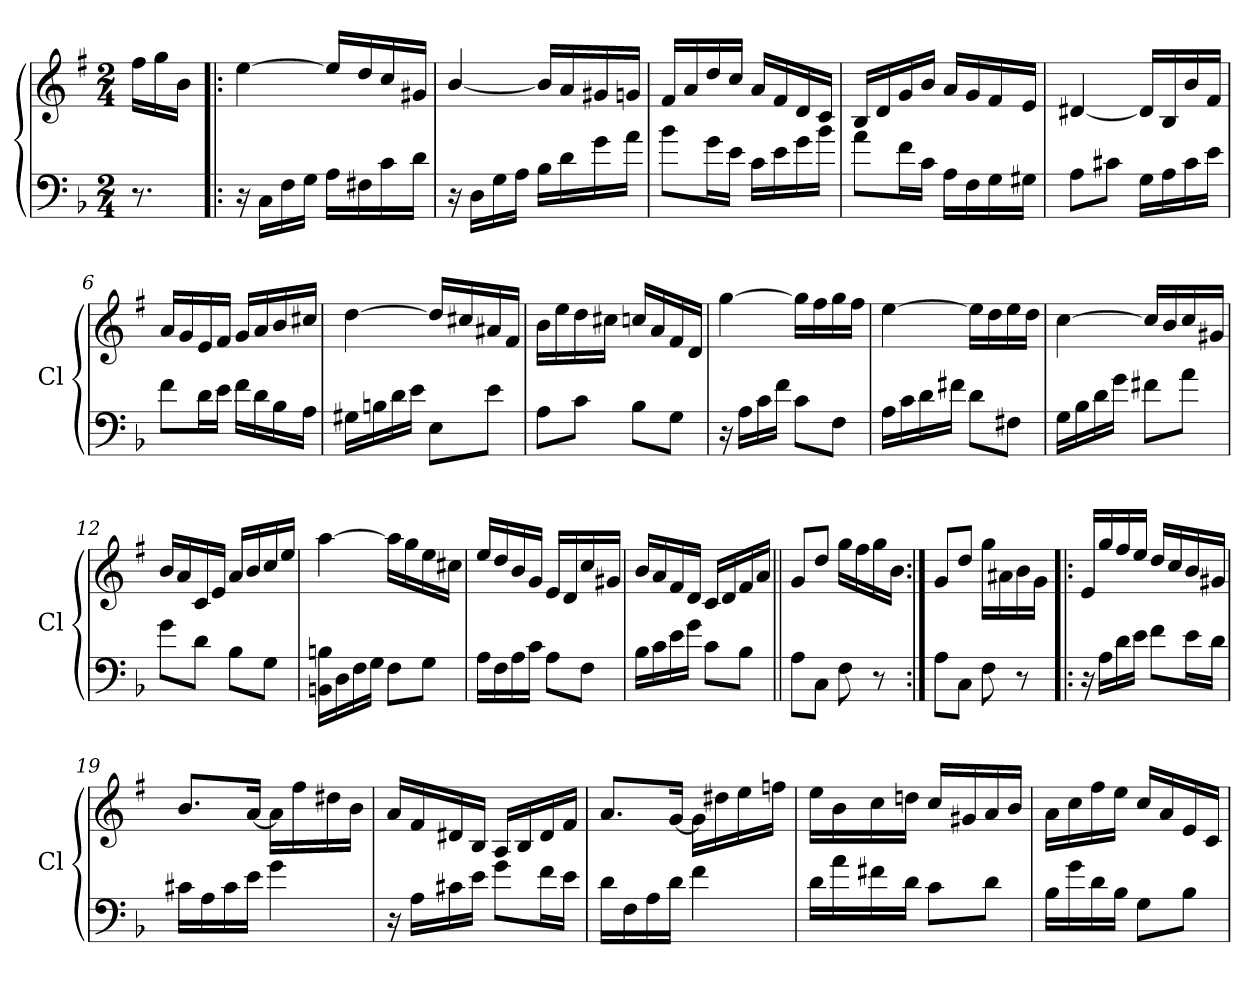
**kern	**kern
*part2	*part1
*staff2	*staff1
*	*I'Cl
*clefF4	*clefG2
*	*ITrd1c2
*k[b-]	*k[b-]
*F:	*F:
*M2/4	*M2/4
=	=
8.r	16ee\LL
.	16ff\
.	16a\JJ
=1!|:	=1!|:
16r	[>4dd\
16C\LL	.
16F\	.
16G\JJ	.
16A\LL	16dd/LL]
16F#\	16cc/
16c\	16b-/
16d\JJ	16f#X/JJ
=2	=2
16r	[<4a/
16D\LL	.
16G\	.
16A\JJ	.
16B-\LL	16a/LL]
16d\	16g/
16g\	16f#X/
16a\JJ	16fn/JJ
=3	=3
8b-\L	16e/LL
.	16g/
16g\L	16cc/
16e\JJ	16b-/JJ
16c\LL	16g/LL
16e\	16e/
16g\	16c/
16b-\JJ	16B-/JJ
=4	=4
8a\L	16A/LL
.	16c/
16f\L	16f/
16c\JJ	16a/JJ
16A\LL	16g/LL
16F\	16f/
16G\	16e/
16G#\JJ	16d/JJ
!!LO:LB:g=z
=5	=5
8A\L	[<4c#X/
8c#\J	.
16G\LL	16c#/LL]
16A\	16A/
16c#\	16a/
16e\JJ	16e/JJ
=6	=6
8f\L	16g/LL
.	16f/
16d\L	16d/
16e\JJ	16e/JJ
16f\LL	16f/LL
16d\	16g/
16B-\	16a/
16A\JJ	16bn/JJ
=7	=7
16G#\LL	[>4cc\
16B\	.
16d\	.
16e\JJ	.
8E\L	16cc/LL]
.	16bn/
8e\J	16g#X/
.	16e/JJ
=8	=8
8A\L	16a\LL
.	16dd\
8c\J	16cc\
.	16bn\JJ
8B-\L	16b-X/LL
.	16g/
8G\J	16e/
.	16c/JJ
=9	=9
16r	[>4ff\
16A\LL	.
16c\	.
16f\JJ	.
8c\L	16ff\LL]
.	16ee\
8F\J	16ff\
.	16ee\JJ
!!LO:LB:g=z
=10	=10
16A\LL	[>4dd\
16c\	.
16d\	.
16f#\JJ	.
8d\L	16dd\LL]
.	16cc\
8F#\J	16dd\
.	16cc\JJ
=11	=11
16G\LL	[>4b-\
16B-\	.
16d\	.
16g\JJ	.
8f#\L	16b-/LL]
.	16a/
8a\J	16b-/
.	16f#X/JJ
=12	=12
8g\L	16a/LL
.	16g/
8d\J	16B-/
.	16d/JJ
8B-\L	16g/LL
.	16a/
8G\J	16b-/
.	16dd/JJ
=13	=13
16BB\ 16B\LL	[>4gg\
16D\	.
16F\	.
16G\JJ	.
8F\L	16gg\LL]
.	16ff\
8G\J	16dd\
.	16bn\JJ
=14	=14
16A\LL	16dd/LL
16F\	16cc/
16A\	16a/
16c\JJ	16f/JJ
8A\L	16d/LL
.	16c/
8F\J	16b-/
.	16f#X/JJ
!!LO:LB:g=z
=15	=15
16B-\LL	16a/LL
16c\	16g/
16e\	16e/
16g\JJ	16c/JJ
8c\L	16B-/LL
.	16c/
8B-\J	16e/
.	16g/JJ
=16||	=16||
8A\L	8f/L
8C\J	8cc/J
8F\	16ff\LL
.	16ee\
8r	16ff\
.	16a\JJ
=17:|!	=17:|!
8A\L	8f/L
8C\J	8cc/J
8F\	16ff\LL
.	16g#X\
8r	16a\
.	16f\JJ
=18!|:	=18!|:
16r	16d/LL
16A\LL	16ff/
16d\	16ee/
16e\JJ	16dd/JJ
8f\L	16cc/LL
.	16b-/
16e\L	16a/
16d\JJ	16f#X/JJ
=19	=19
16c#\LL	8.a/L
16A\	.
16c#\	.
16e\JJ	[16g/Jk
4g\	16g\LL]
.	16ee\
.	16cc#X\
.	16a\JJ
!!LO:LB:g=z
=20	=20
16r	16g/LL
16A\LL	16e/
16c#\	16c#X/
16e\JJ	16A/JJ
8g\L	16G/LL
.	16A/
16f\L	16c#/
16e\JJ	16e/JJ
=21	=21
16d\LL	8.g/L
16F\	.
16A\	.
16d\JJ	[16f/Jk
4f\	16f\LL]
.	16cc#X\
.	16dd\
.	16ee-X\JJ
=22	=22
16d\LL	16dd\LL
16a\	16a\
16f#\	16b-\
16d\JJ	16ccn\JJ
8c\L	16b-/LL
.	16f#X/
8d\J	16g/
.	16a/JJ
=23	=23
16B-\LL	16g\LL
16g\	16b-\
16d\	16ee\
16B-\JJ	16dd\JJ
8G\L	16b-/LL
.	16g/
8B-\J	16d/
.	16B-/JJ
=	=
*-	*-
